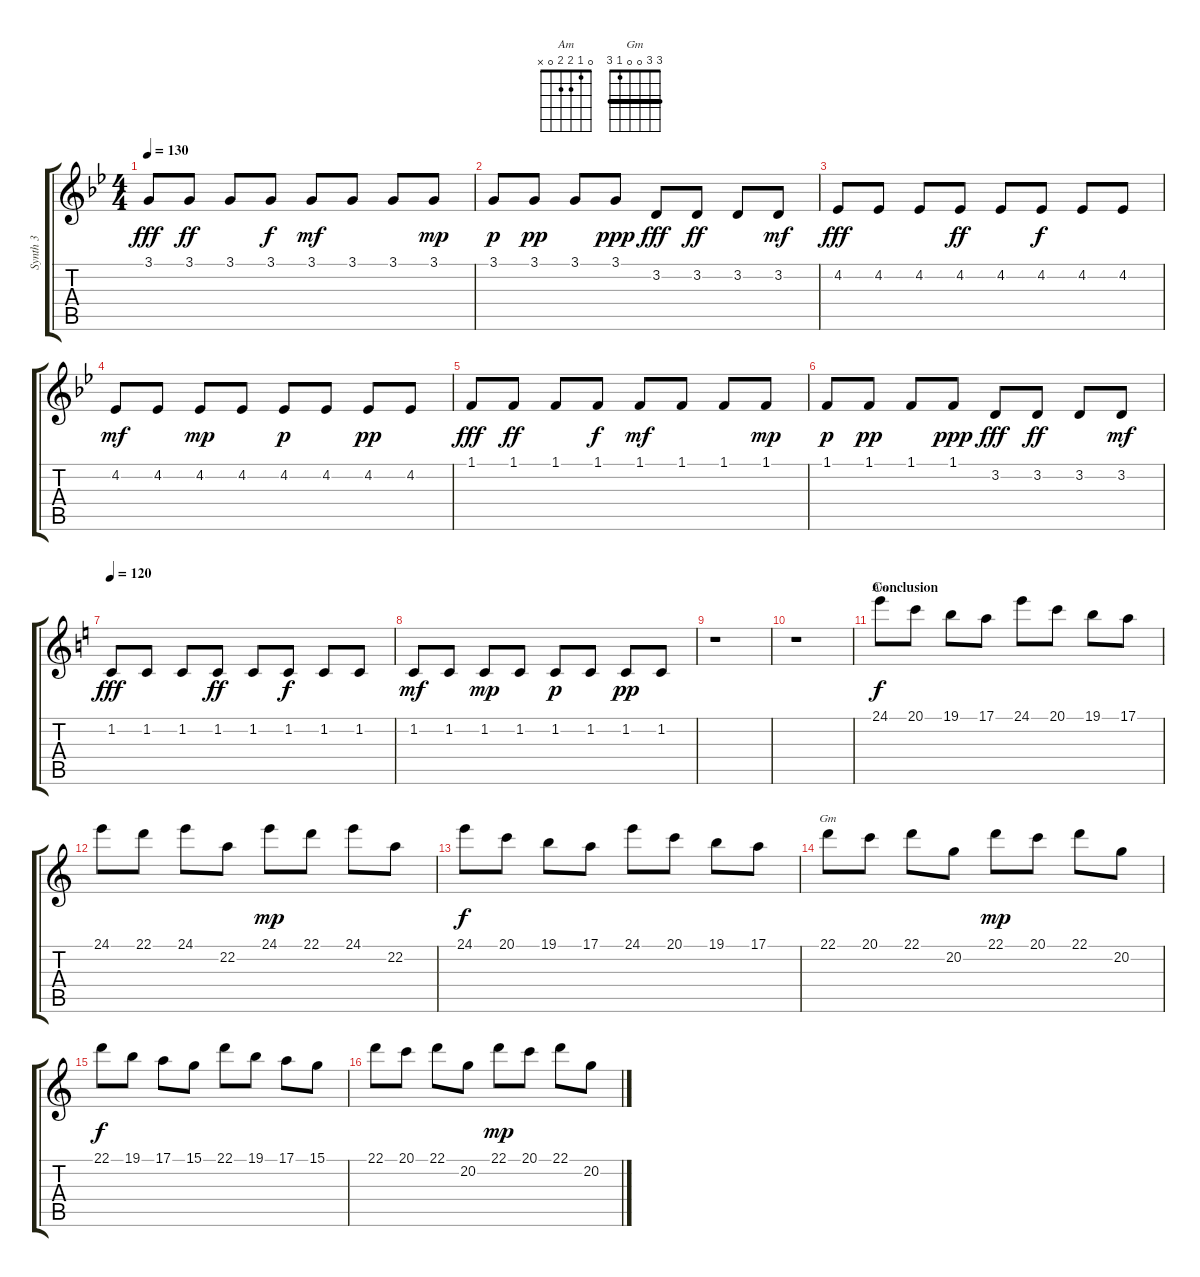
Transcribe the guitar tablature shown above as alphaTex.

\track ("Synth 3" "Synth 3") {instrument lead3calliope}
\staff {score tabs}
\tuning (E4 B3 G3 D3 A2 E2) {hide}
\chord ("Am" 0 1 2 2 0 x)
\chord ("Gm" 3 3 0 0 1 3) {barre 3}
\ts (4 4)
\tempo 130
\clef g2
\ks bb
3.1.8{dy fff} 3.1.8{dy ff} 3.1.8 3.1.8{dy f} 3.1.8{dy mf} 3.1.8 3.1.8 3.1.8{dy mp} |
3.1.8{dy p} 3.1.8{dy pp} 3.1.8 3.1.8{dy ppp} 3.2.8{dy fff} 3.2.8{dy ff} 3.2.8 3.2.8{dy mf} |
4.2.8{dy fff} 4.2.8 4.2.8 4.2.8{dy ff} 4.2.8 4.2.8{dy f} 4.2.8 4.2.8 |
4.2.8{dy mf} 4.2.8 4.2.8{dy mp} 4.2.8 4.2.8{dy p} 4.2.8 4.2.8{dy pp} 4.2.8 |
1.1.8{dy fff} 1.1.8{dy ff} 1.1.8 1.1.8{dy f} 1.1.8{dy mf} 1.1.8 1.1.8 1.1.8{dy mp} |
1.1.8{dy p} 1.1.8{dy pp} 1.1.8 1.1.8{dy ppp} 3.2.8{dy fff} 3.2.8{dy ff} 3.2.8 3.2.8{dy mf} |
\tempo 120
\ks c
1.2.8{dy fff} 1.2.8 1.2.8 1.2.8{dy ff} 1.2.8 1.2.8{dy f} 1.2.8 1.2.8 |
1.2.8{dy mf} 1.2.8 1.2.8{dy mp} 1.2.8 1.2.8{dy p} 1.2.8 1.2.8{dy pp} 1.2.8 |
r.1 |
r.1 |
\section ("" "Conclusion")
24.1.8{ch "Am" dy f} 20.1.8 19.1.8 17.1.8 24.1.8 20.1.8 19.1.8 17.1.8 |
24.1.8 22.1.8 24.1.8 22.2.8 24.1.8{dy mp} 22.1.8 24.1.8 22.2.8 |
24.1.8{dy f} 20.1.8 19.1.8 17.1.8 24.1.8 20.1.8 19.1.8 17.1.8 |
22.1.8{ch "Gm"} 20.1.8 22.1.8 20.2.8 22.1.8{dy mp} 20.1.8 22.1.8 20.2.8 |
22.1.8{dy f} 19.1.8 17.1.8 15.1.8 22.1.8 19.1.8 17.1.8 15.1.8 |
22.1.8 20.1.8 22.1.8 20.2.8 22.1.8{dy mp} 20.1.8 22.1.8 20.2.8
